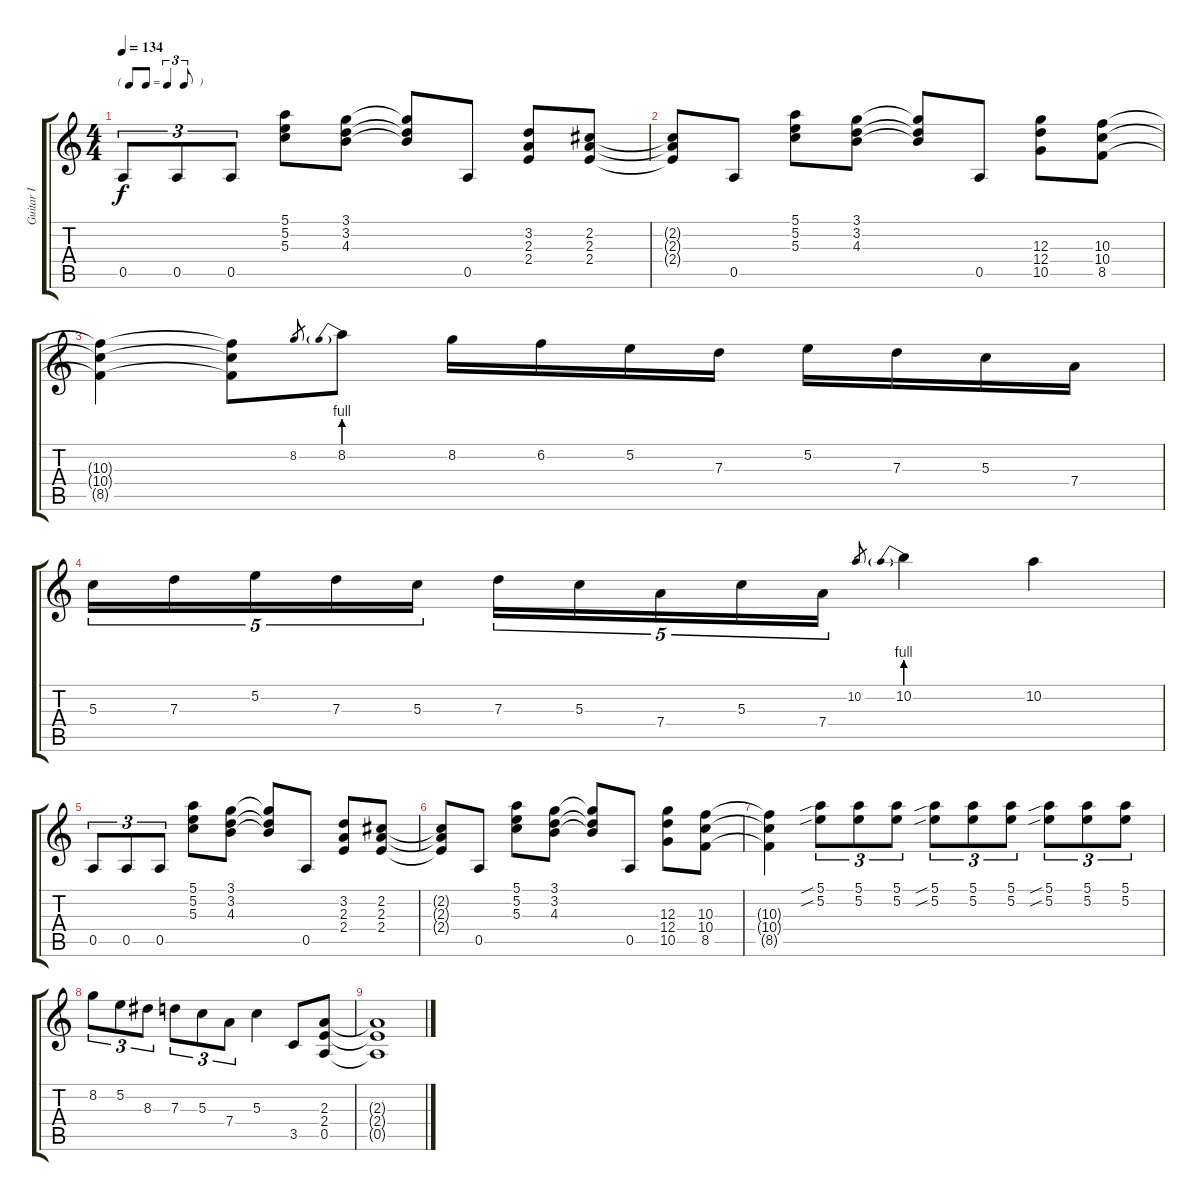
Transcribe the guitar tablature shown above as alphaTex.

\track ("Guitar I" "Guitar I") {instrument distortionguitar}
\staff {score tabs}
\tuning (E4 B3 G3 D3 A2 E2) {hide}
\ts (4 4)
\tf triplet8th
\tempo 134
\clef g2
\ks c
0.5.8{tu (3 2) dy f} 0.5.8{tu (3 2)} 0.5.8{tu (3 2)} (5.1 5.2 5.3).8 (3.1 3.2 4.3).8 (3.1{t} 3.2{t} 4.3{t}).8 0.5.8 (3.2 2.3 2.4).8 (2.2 2.3 2.4).8 |
(2.2{t} 2.3{t} 2.4{t}).8 0.5.8 (5.1 5.2 5.3).8 (3.1 3.2 4.3).8 (3.1{t} 3.2{t} 4.3{t}).8 0.5.8 (12.3 12.4 10.5).8 (10.3 10.4 8.5).8 |
(10.3{t} 10.4{t} 8.5{t}).4 (10.3{t} 10.4{t} 8.5{t}).8 8.2.8{gr} 8.2{be (prebend 0 4 60 4)}.8 8.2.16 6.2.16 5.2.16 7.3.16 5.2.16 7.3.16 5.3.16 7.4.16 |
5.3.16{tu (5 4)} 7.3.16{tu (5 4)} 5.2.16{tu (5 4)} 7.3.16{tu (5 4)} 5.3.16{tu (5 4)} 7.3.16{tu (5 4)} 5.3.16{tu (5 4)} 7.4.16{tu (5 4)} 5.3.16{tu (5 4)} 7.4.16{tu (5 4)} 10.2.8{gr} 10.2{be (prebend 0 4 60 4)}.4 10.2.4 |
0.5.8{tu (3 2)} 0.5.8{tu (3 2)} 0.5.8{tu (3 2)} (5.1 5.2 5.3).8 (3.1 3.2 4.3).8 (3.1{t} 3.2{t} 4.3{t}).8 0.5.8 (3.2 2.3 2.4).8 (2.2 2.3 2.4).8 |
(2.2{t} 2.3{t} 2.4{t}).8 0.5.8 (5.1 5.2 5.3).8 (3.1 3.2 4.3).8 (3.1{t} 3.2{t} 4.3{t}).8 0.5.8 (12.3 12.4 10.5).8 (10.3 10.4 8.5).8 |
(10.3{t} 10.4{t} 8.5{t}).4 (5.1{sib} 5.2{sib}).8{tu (3 2)} (5.1 5.2).8{tu (3 2)} (5.1 5.2).8{tu (3 2)} (5.1{sib} 5.2{sib}).8{tu (3 2)} (5.1 5.2).8{tu (3 2)} (5.1 5.2).8{tu (3 2)} (5.1{sib} 5.2{sib}).8{tu (3 2)} (5.1 5.2).8{tu (3 2)} (5.1 5.2).8{tu (3 2)} |
8.2.8{tu (3 2)} 5.2.8{tu (3 2)} 8.3.8{tu (3 2)} 7.3.8{tu (3 2)} 5.3.8{tu (3 2)} 7.4.8{tu (3 2)} 5.3.4 3.5.8 (2.3 2.4 0.5).8 |
(2.3{t} 2.4{t} 0.5{t}).1
